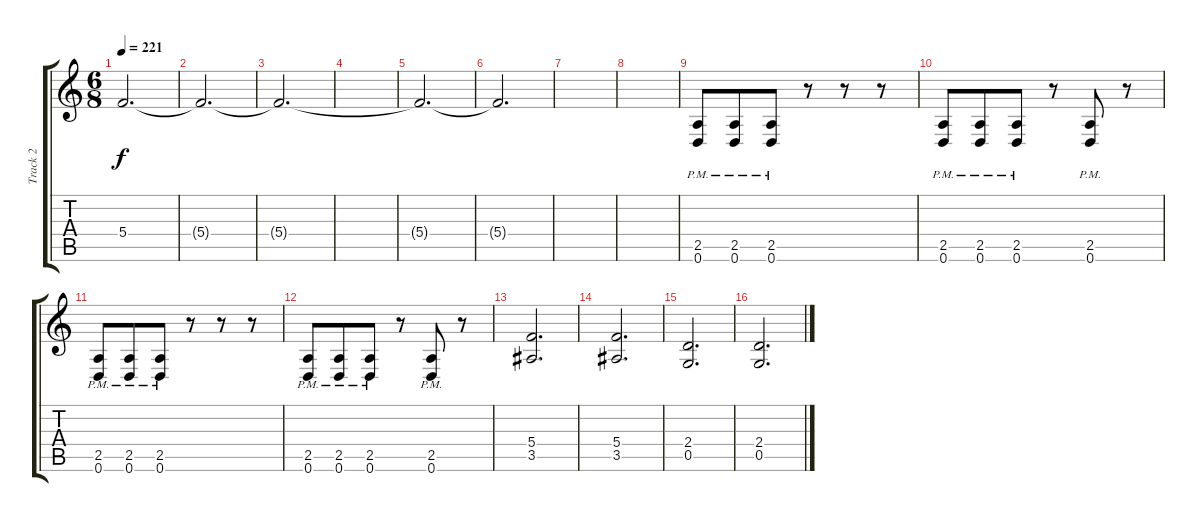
\track ("Track 2" "Track 2") {instrument distortionguitar}
\staff {score tabs}
\tuning (D4 A3 F3 C3 G2 D2) {hide}
\ts (6 8)
\tempo 221
\clef g2
\ks c
5.4{t}.2{d dy f} |
5.4{t}.2{d} |
5.4{t}.2{d} |
|
5.4{t}.2{d} |
5.4{t}.2{d} |
|
|
(2.5{pm} 0.6{pm}).8{volume 13} (2.5{pm} 0.6{pm}).8 (2.5{pm} 0.6{pm}).8 r.8 r.8 r.8 |
(2.5{pm} 0.6{pm}).8 (2.5{pm} 0.6{pm}).8 (2.5{pm} 0.6{pm}).8 r.8 (2.5{pm} 0.6{pm}).8 r.8 |
(2.5{pm} 0.6{pm}).8 (2.5{pm} 0.6{pm}).8 (2.5{pm} 0.6{pm}).8 r.8 r.8 r.8 |
(2.5{pm} 0.6{pm}).8 (2.5{pm} 0.6{pm}).8 (2.5{pm} 0.6{pm}).8 r.8 (2.5{pm} 0.6{pm}).8 r.8 |
(5.4 3.5).2{d} |
(5.4 3.5).2{d} |
(2.4 0.5).2{d} |
(2.4 0.5).2{d}
